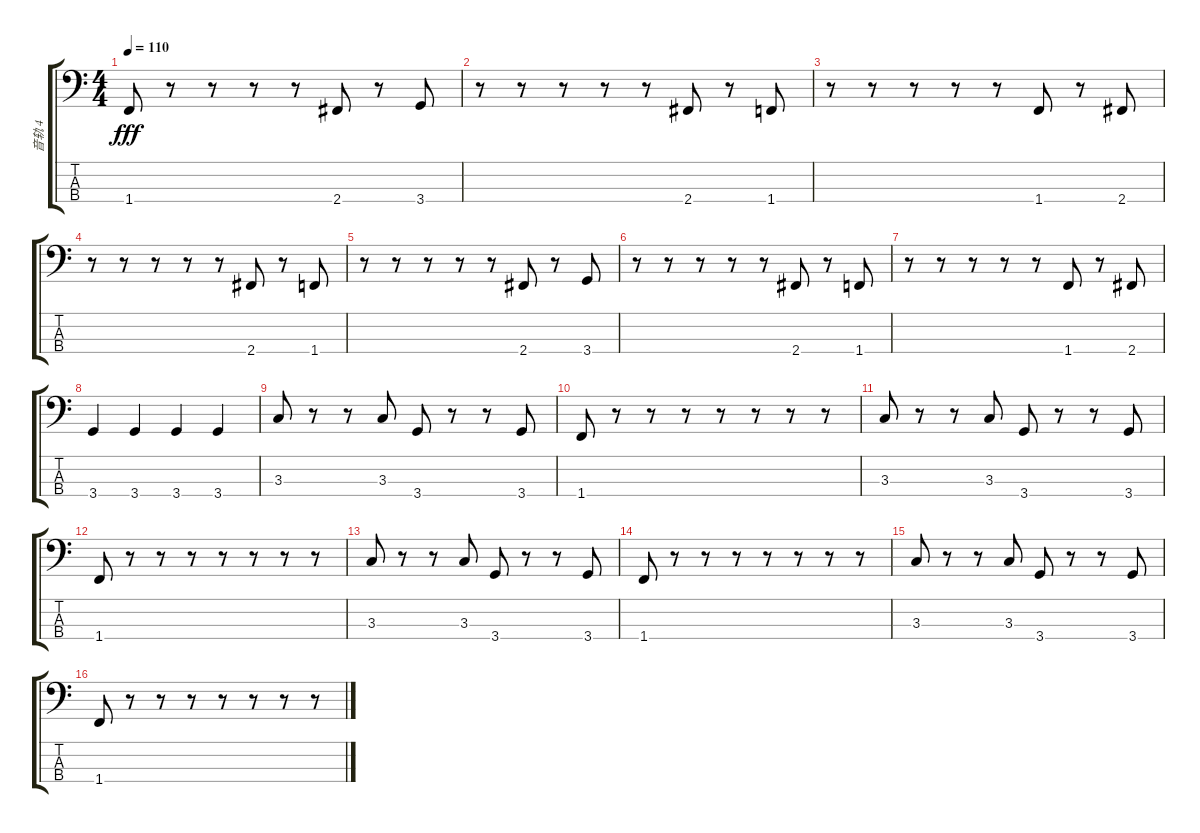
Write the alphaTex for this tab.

\track ("音轨 4" "音轨 4") {instrument electricbassfinger}
\staff {score tabs}
\tuning (G2 D2 A1 E1) {hide}
\ts (4 4)
\tempo 110
\clef f4
\ks c
1.4.8{dy fff} r.8 r.8 r.8 r.8 2.4.8 r.8 3.4.8 |
r.8 r.8 r.8 r.8 r.8 2.4.8 r.8 1.4.8 |
r.8 r.8 r.8 r.8 r.8 1.4.8 r.8 2.4.8 |
r.8 r.8 r.8 r.8 r.8 2.4.8 r.8 1.4.8 |
r.8 r.8 r.8 r.8 r.8 2.4.8 r.8 3.4.8 |
r.8 r.8 r.8 r.8 r.8 2.4.8 r.8 1.4.8 |
r.8 r.8 r.8 r.8 r.8 1.4.8 r.8 2.4.8 |
3.4.4 3.4.4 3.4.4 3.4.4 |
3.3.8 r.8 r.8 3.3.8 3.4.8 r.8 r.8 3.4.8 |
1.4.8 r.8 r.8 r.8 r.8 r.8 r.8 r.8 |
3.3.8 r.8 r.8 3.3.8 3.4.8 r.8 r.8 3.4.8 |
1.4.8 r.8 r.8 r.8 r.8 r.8 r.8 r.8 |
3.3.8 r.8 r.8 3.3.8 3.4.8 r.8 r.8 3.4.8 |
1.4.8 r.8 r.8 r.8 r.8 r.8 r.8 r.8 |
3.3.8 r.8 r.8 3.3.8 3.4.8 r.8 r.8 3.4.8 |
1.4.8 r.8 r.8 r.8 r.8 r.8 r.8 r.8
